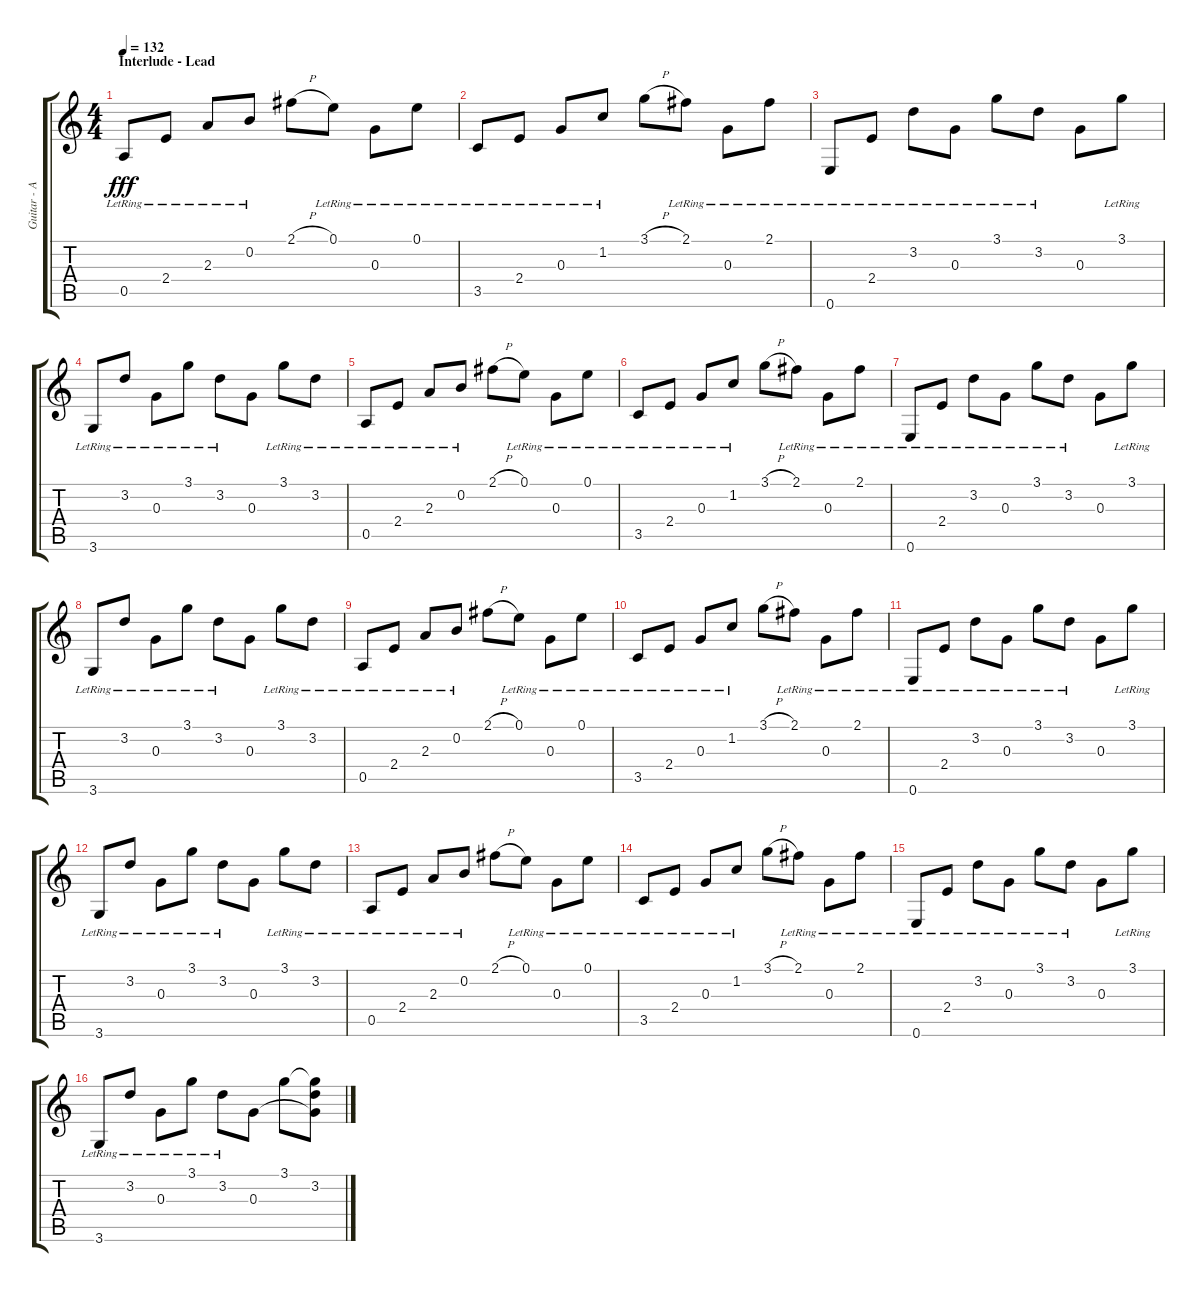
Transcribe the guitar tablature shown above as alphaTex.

\track ("Guitar - Acoustic" "Guitar - A") {instrument acousticguitarsteel}
\staff {score tabs}
\tuning (E4 B3 G3 D3 A2 E2) {hide}
\ts (4 4)
\section ("" "Interlude - Lead")
\tempo 132
\clef g2
\ks c
0.5{lr}.8{dy fff} 2.4{lr}.8 2.3{lr}.8 0.2{lr}.8 2.1{h}.8 0.1{lr}.8 0.3{lr}.8 0.1{lr}.8 |
3.5{lr}.8 2.4{lr}.8 0.3{lr}.8 1.2{lr}.8 3.1{h}.8 2.1{lr}.8 0.3{lr}.8 2.1{lr}.8 |
0.6{lr}.8 2.4{lr}.8 3.2{lr}.8 0.3{lr}.8 3.1{lr}.8 3.2{lr}.8 0.3.8 3.1{lr}.8 |
3.6{lr}.8 3.2{lr}.8 0.3{lr}.8 3.1{lr}.8 3.2{lr}.8 0.3.8 3.1{lr}.8 3.2{lr}.8 |
0.5{lr}.8 2.4{lr}.8 2.3{lr}.8 0.2{lr}.8 2.1{h}.8 0.1{lr}.8 0.3{lr}.8 0.1{lr}.8 |
3.5{lr}.8 2.4{lr}.8 0.3{lr}.8 1.2{lr}.8 3.1{h}.8 2.1{lr}.8 0.3{lr}.8 2.1{lr}.8 |
0.6{lr}.8 2.4{lr}.8 3.2{lr}.8 0.3{lr}.8 3.1{lr}.8 3.2{lr}.8 0.3.8 3.1{lr}.8 |
3.6{lr}.8 3.2{lr}.8 0.3{lr}.8 3.1{lr}.8 3.2{lr}.8 0.3.8 3.1{lr}.8 3.2{lr}.8 |
0.5{lr}.8 2.4{lr}.8 2.3{lr}.8 0.2{lr}.8 2.1{h}.8 0.1{lr}.8 0.3{lr}.8 0.1{lr}.8 |
3.5{lr}.8 2.4{lr}.8 0.3{lr}.8 1.2{lr}.8 3.1{h}.8 2.1{lr}.8 0.3{lr}.8 2.1{lr}.8 |
0.6{lr}.8 2.4{lr}.8 3.2{lr}.8 0.3{lr}.8 3.1{lr}.8 3.2{lr}.8 0.3.8 3.1{lr}.8 |
3.6{lr}.8 3.2{lr}.8 0.3{lr}.8 3.1{lr}.8 3.2{lr}.8 0.3.8 3.1{lr}.8 3.2{lr}.8 |
0.5{lr}.8 2.4{lr}.8 2.3{lr}.8 0.2{lr}.8 2.1{h}.8 0.1{lr}.8 0.3{lr}.8 0.1{lr}.8 |
3.5{lr}.8 2.4{lr}.8 0.3{lr}.8 1.2{lr}.8 3.1{h}.8 2.1{lr}.8 0.3{lr}.8 2.1{lr}.8 |
0.6{lr}.8 2.4{lr}.8 3.2{lr}.8 0.3{lr}.8 3.1{lr}.8 3.2{lr}.8 0.3.8 3.1{lr}.8 |
3.6{lr}.8 3.2{lr}.8 0.3{lr}.8 3.1{lr}.8 3.2{lr}.8 0.3.8 3.1.8 (3.1{t} 3.2 0.3{t}).8
